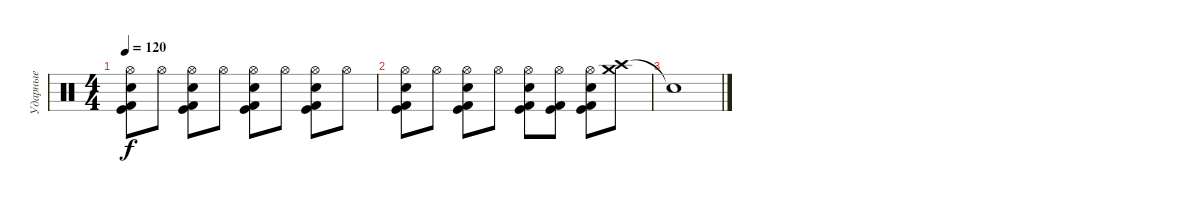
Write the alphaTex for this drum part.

\track ("Ударные" "Ударные") {instrument percussion}
\staff {score}
\articulation defaults
\ts (4 4)
\tempo 120
\clef neutral
\ks c
("Hi-Hat (open)" "Kick (hit) 2" "Kick (hit)" "Snare (hit) 2").8{dy f volume 13} "Hi-Hat (open)".8 ("Kick (hit) 2" "Kick (hit)" "Hi-Hat (open)" "Snare (hit) 2").8 "Hi-Hat (open)".8 ("Hi-Hat (open)" "Kick (hit) 2" "Kick (hit)" "Snare (hit) 2").8 "Hi-Hat (open)".8 ("Kick (hit) 2" "Kick (hit)" "Hi-Hat (open)" "Snare (hit) 2").8 "Hi-Hat (open)".8 |
("Hi-Hat (open)" "Kick (hit) 2" "Kick (hit)" "Snare (hit) 2").8 "Hi-Hat (open)".8 ("Kick (hit) 2" "Kick (hit)" "Hi-Hat (open)" "Snare (hit) 2").8 "Hi-Hat (open)".8 ("Kick (hit) 2" "Kick (hit)" "Hi-Hat (open)" "Snare (hit) 2").8 ("Hi-Hat (open)" "Kick (hit) 2" "Kick (hit)").8 ("Kick (hit) 2" "Kick (hit)" "Hi-Hat (open)" "Snare (hit) 2").8 ("Crash high (hit)" "Crash medium (hit)").8 |
"Snare (hit)"{t}.1
